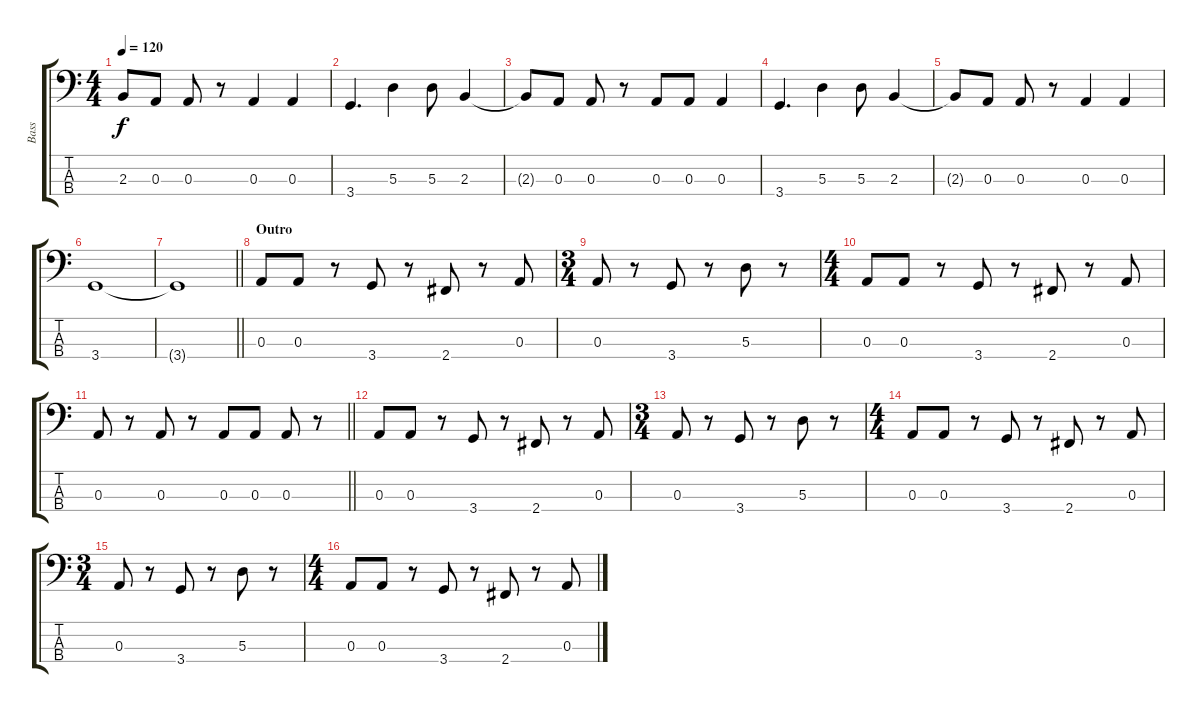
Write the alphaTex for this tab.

\track ("Bass" "Bass") {instrument electricbassfinger}
\staff {score tabs}
\tuning (G2 D2 A1 E1) {hide}
\ts (4 4)
\tempo 120
\clef f4
\ks c
2.3{t}.8{dy f} 0.3.8 0.3.8 r.8 0.3.4 0.3.4 |
3.4.4{d} 5.3.4 5.3.8 2.3.4 |
2.3{t}.8 0.3.8 0.3.8 r.8 0.3.8 0.3.8 0.3.4 |
3.4.4{d} 5.3.4 5.3.8 2.3.4 |
2.3{t}.8 0.3.8 0.3.8 r.8 0.3.4 0.3.4 |
3.4.1 |
\barLineRight lightlight
3.4{t}.1 |
\section ("" "Outro")
0.3.8 0.3.8 r.8 3.4.8 r.8 2.4.8 r.8 0.3.8 |
\ts (3 4)
0.3.8 r.8 3.4.8 r.8 5.3.8 r.8 |
\ts (4 4)
0.3.8 0.3.8 r.8 3.4.8 r.8 2.4.8 r.8 0.3.8 |
\barLineRight lightlight
0.3.8 r.8 0.3.8 r.8 0.3.8 0.3.8 0.3.8 r.8 |
\section ("" "")
0.3.8 0.3.8 r.8 3.4.8 r.8 2.4.8 r.8 0.3.8 |
\ts (3 4)
0.3.8 r.8 3.4.8 r.8 5.3.8 r.8 |
\ts (4 4)
0.3.8 0.3.8 r.8 3.4.8 r.8 2.4.8 r.8 0.3.8 |
\ts (3 4)
0.3.8 r.8 3.4.8 r.8 5.3.8 r.8 |
\ts (4 4)
0.3.8 0.3.8 r.8 3.4.8 r.8 2.4.8 r.8 0.3.8
